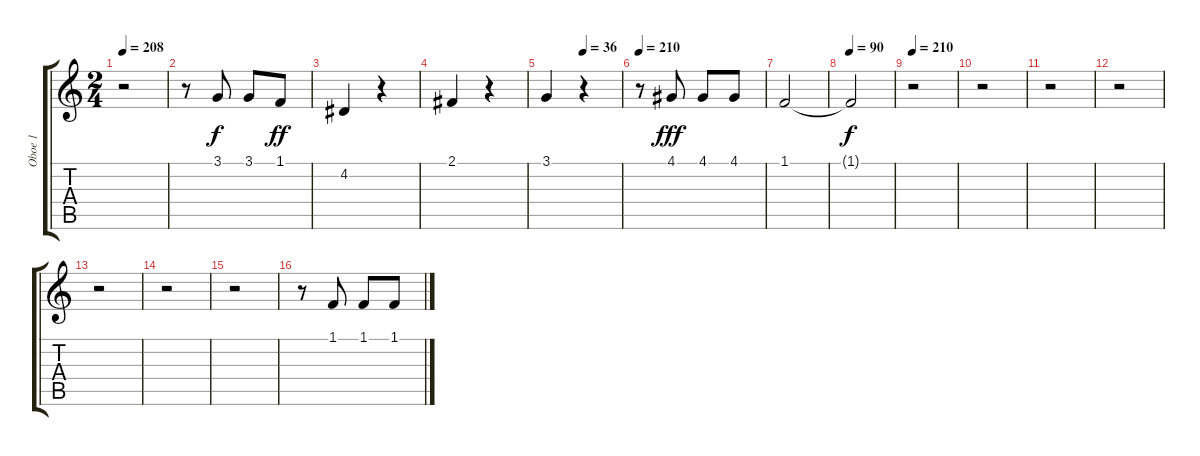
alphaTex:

\track ("Oboe 1" "Oboe 1") {instrument oboe}
\staff {score tabs}
\tuning (E4 B3 G3 D3 A2 E2) {hide}
\ts (2 4)
\tempo 208
\clef g2
\ks c
r.2{dy f} |
r.8 3.1.8 3.1.8 1.1.8{dy ff} |
4.2.4 r.4 |
2.1.4 r.4 |
\tempo (36 0.5)
3.1.4 r.4 |
\tempo 210
r.8 4.1.8{dy fff} 4.1.8 4.1.8 |
1.1.2 |
\tempo 90
1.1{t}.2{dy f} |
\tempo 210
r.2 |
r.2 |
r.2 |
r.2 |
r.2 |
r.2 |
r.2 |
r.8 1.1.8 1.1.8 1.1.8
